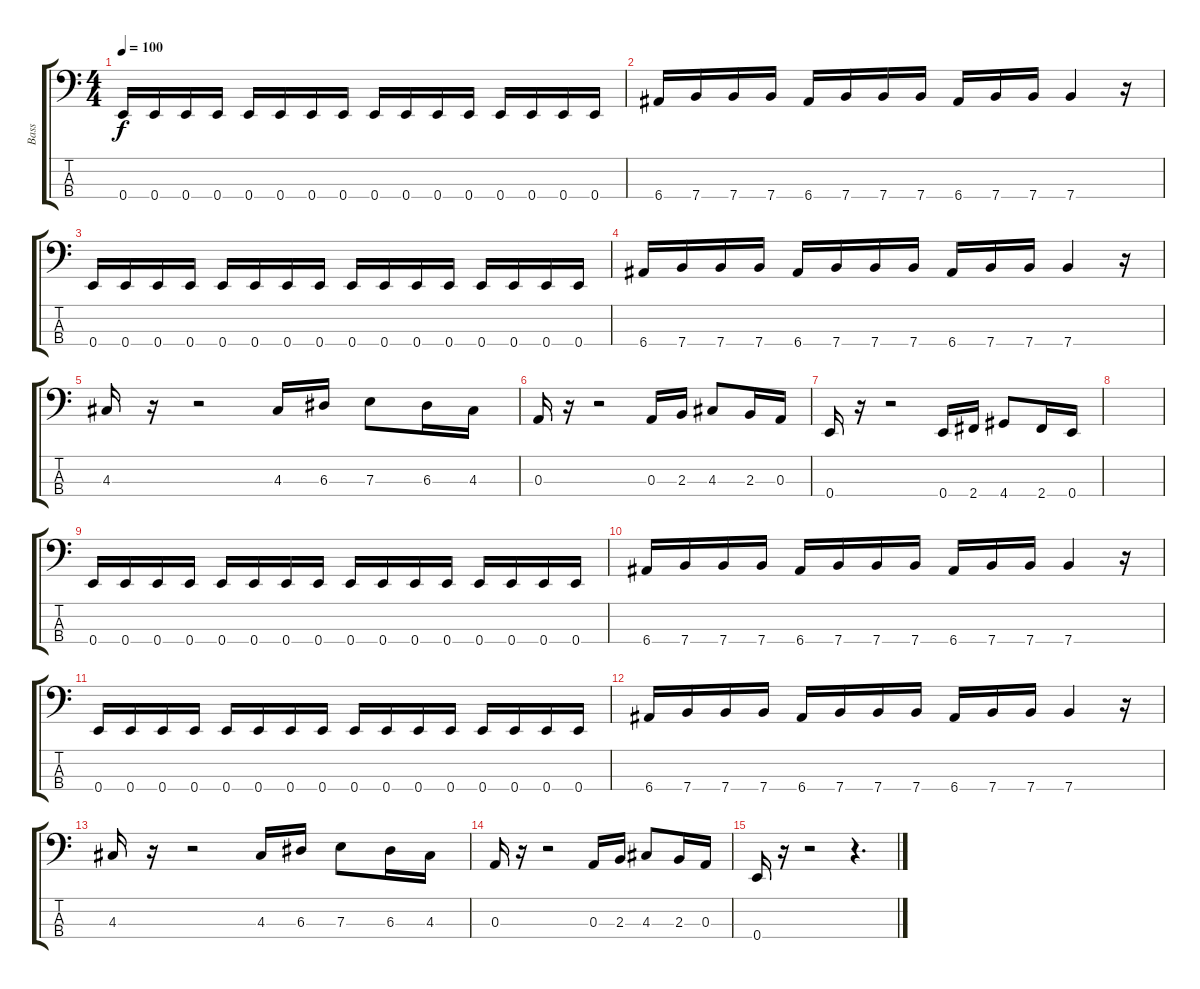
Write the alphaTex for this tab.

\track ("Bass" "Bass") {instrument electricbasspick}
\staff {score tabs}
\tuning (G2 D2 A1 E1) {hide}
\ts (4 4)
\tempo 100
\clef f4
\ks c
0.4.16{dy f} 0.4.16 0.4.16 0.4.16 0.4.16 0.4.16 0.4.16 0.4.16 0.4.16 0.4.16 0.4.16 0.4.16 0.4.16 0.4.16 0.4.16 0.4.16 |
6.4.16 7.4.16 7.4.16 7.4.16 6.4.16 7.4.16 7.4.16 7.4.16 6.4.16 7.4.16 7.4.16 7.4.4 r.16 |
0.4.16 0.4.16 0.4.16 0.4.16 0.4.16 0.4.16 0.4.16 0.4.16 0.4.16 0.4.16 0.4.16 0.4.16 0.4.16 0.4.16 0.4.16 0.4.16 |
6.4.16 7.4.16 7.4.16 7.4.16 6.4.16 7.4.16 7.4.16 7.4.16 6.4.16 7.4.16 7.4.16 7.4.4 r.16 |
4.3.16 r.16 r.2 4.3.16 6.3.16 7.3.8 6.3.16 4.3.16 |
0.3.16 r.16 r.2 0.3.16 2.3.16 4.3.8 2.3.16 0.3.16 |
0.4.16 r.16 r.2 0.4.16 2.4.16 4.4.8 2.4.16 0.4.16 |
|
0.4.16 0.4.16 0.4.16 0.4.16 0.4.16 0.4.16 0.4.16 0.4.16 0.4.16 0.4.16 0.4.16 0.4.16 0.4.16 0.4.16 0.4.16 0.4.16 |
6.4.16 7.4.16 7.4.16 7.4.16 6.4.16 7.4.16 7.4.16 7.4.16 6.4.16 7.4.16 7.4.16 7.4.4 r.16 |
0.4.16 0.4.16 0.4.16 0.4.16 0.4.16 0.4.16 0.4.16 0.4.16 0.4.16 0.4.16 0.4.16 0.4.16 0.4.16 0.4.16 0.4.16 0.4.16 |
6.4.16 7.4.16 7.4.16 7.4.16 6.4.16 7.4.16 7.4.16 7.4.16 6.4.16 7.4.16 7.4.16 7.4.4 r.16 |
4.3.16 r.16 r.2 4.3.16 6.3.16 7.3.8 6.3.16 4.3.16 |
0.3.16 r.16 r.2 0.3.16 2.3.16 4.3.8 2.3.16 0.3.16 |
0.4.16 r.16 r.2 r.4{d}
